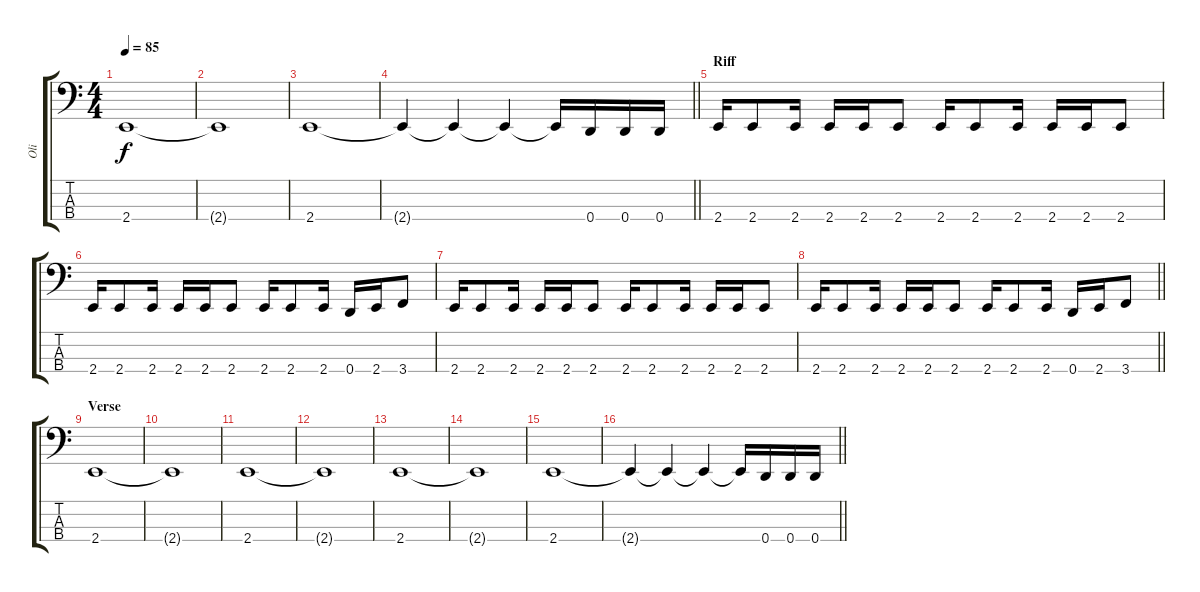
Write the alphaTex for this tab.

\track ("Oli" "Oli") {instrument electricbassfinger}
\staff {score tabs}
\tuning (G2 D2 A1 D1) {hide}
\ts (4 4)
\tempo 85
\clef f4
\ks c
2.4.1{dy f} |
2.4{t}.1 |
2.4.1 |
\barLineRight lightlight
2.4{t}.4 2.4{t}.4 2.4{t}.4 2.4{t}.16 0.4.16 0.4.16 0.4.16 |
\section ("" "Riff")
2.4.16 2.4.8 2.4.16 2.4.16 2.4.16 2.4.8 2.4.16 2.4.8 2.4.16 2.4.16 2.4.16 2.4.8 |
2.4.16 2.4.8 2.4.16 2.4.16 2.4.16 2.4.8 2.4.16 2.4.8 2.4.16 0.4.16 2.4.16 3.4.8 |
2.4.16 2.4.8 2.4.16 2.4.16 2.4.16 2.4.8 2.4.16 2.4.8 2.4.16 2.4.16 2.4.16 2.4.8 |
\barLineRight lightlight
2.4.16 2.4.8 2.4.16 2.4.16 2.4.16 2.4.8 2.4.16 2.4.8 2.4.16 0.4.16 2.4.16 3.4.8 |
\section ("" "Verse")
2.4.1 |
2.4{t}.1 |
2.4.1 |
2.4{t}.1 |
2.4.1 |
2.4{t}.1 |
2.4.1 |
\barLineRight lightlight
2.4{t}.4 2.4{t}.4 2.4{t}.4 2.4{t}.16 0.4.16 0.4.16 0.4.16
